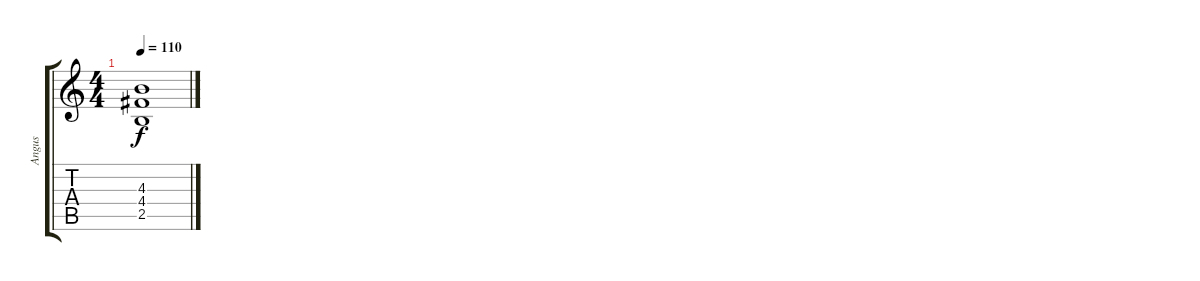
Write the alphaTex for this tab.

\track ("Angus" "Angus") {instrument distortionguitar}
\staff {score tabs}
\tuning (E4 B3 G3 D3 A2 E2) {hide}
\ts (4 4)
\tempo 110
\clef g2
\ks c
(4.3 4.4 2.5).1{dy f}
